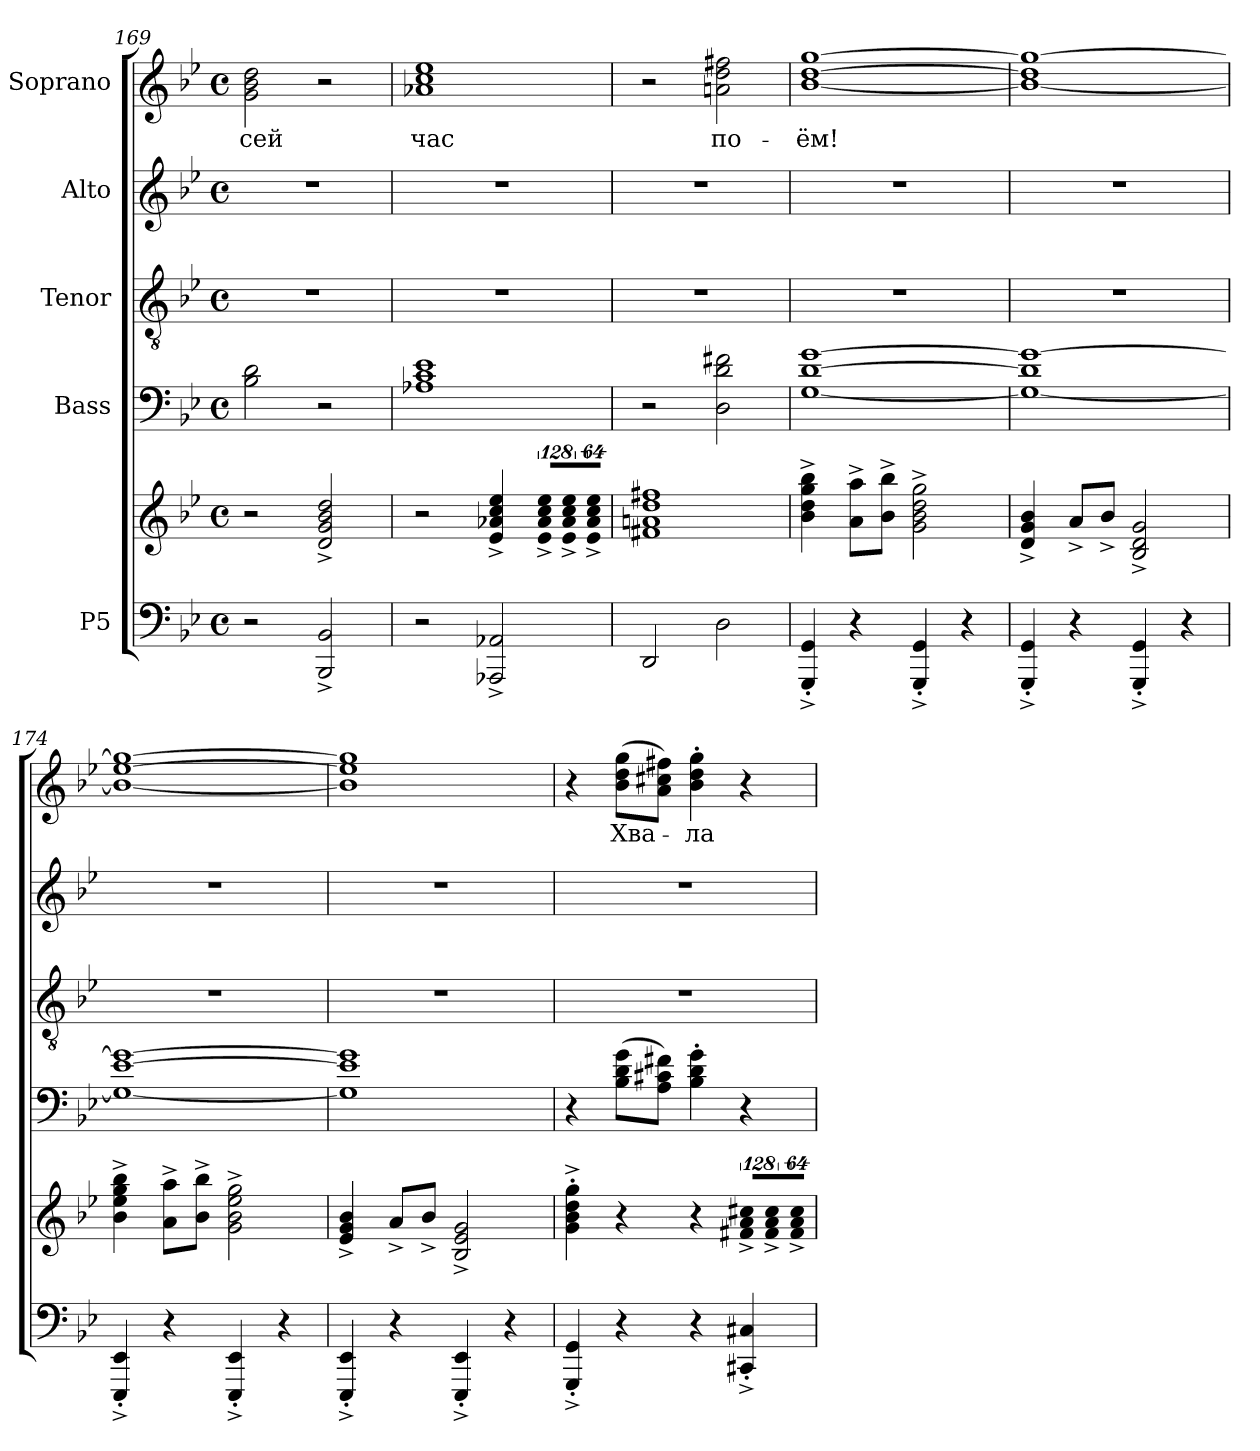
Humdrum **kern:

**kern	**kern	**kern	**kern	**kern	**kern	**text
*part5	*part5	*part4	*part3	*part2	*part1	*part1
*staff6	*staff5	*staff4	*staff3	*staff2	*staff1	*staff1
*I"P5	*	*I"Bass	*I"Tenor	*I"Alto	*I"Soprano	*
!!LO:PB:g=z
*clefF4	*clefG2	*clefF4	*clefGv2	*clefG2	*clefG2	*
*	*	*	*ITrd7c12	*	*	*
*k[b-e-]	*k[b-e-]	*k[b-e-]	*k[b-e-]	*k[b-e-]	*k[b-e-]	*
*B-:	*B-:	*B-:	*B-:	*B-:	*B-:	*
*M4/4	*M4/4	*M4/4	*M4/4	*M4/4	*M4/4	*
*met(c)	*met(c)	*met(c)	*met(c)	*met(c)	*met(c)	*
=169	=169	=169	=169	=169	=169	=169
!	!	!	!	!	!	!LO:LY:b:color=#000000
2r	2r	2B-i\ 2di	1r	1r	2gi\ 2b-i 2ddi	сей
2BBB-i/^ 2BB-i^	2di/^ 2gi^ 2b-i^ 2ddi^	2r	.	.	2r	.
=170	=170	=170	=170	=170	=170	=170
!	!	!	!	!	!	!LO:LY:b:color=#000000
2r	2r	1A-Xi 1ci 1e-i	1r	1r	1a-Xi 1cci 1ee-i	час
2AAA-Xi/^ 2AA-Xi^	4e-i/^ 4a-Xi^ 4cci^ 4ee-i^	.	.	.	.	.
!	!LO:N:vis=8	!	!	!	!	!
.	1024%85e-i/^ 1024%85a-i^ 1024%85cci^ 1024%85ee-i^L	.	.	.	.	.
!	!LO:N:vis=8	!	!	!	!	!
.	1024%85e-i/^ 1024%85a-i^ 1024%85cci^ 1024%85ee-i^	.	.	.	.	.
!	!LO:N:vis=8	!	!	!	!	!
.	512%43e-i/^ 512%43a-i^ 512%43cci^ 512%43ee-i^J	.	.	.	.	.
=171	=171	=171	=171	=171	=171	=171
2DDi/	1f#Xi 1ani 1ddi 1ff#Xi	2r	1r	1r	2r	.
!	!	!	!	!	!	!LO:LY:b:color=#000000
2Di\	.	2Di\ 2di 2f#Xi	.	.	2ani\ 2ddi 2ff#Xi	по-
=172	=172	=172	=172	=172	=172	=172
!	!	!	!	!	!	!LO:LY:b:color=#000000
4GGGi/'^ 4GGi'^	4b-i\^ 4ddi^ 4ggi^ 4bb-i^	[1Gi [1di [1gi	1r	1r	[1b-i [1ddi [1ggi	-ём!
4r	8ai\^ 8aai^L	.	.	.	.	.
.	8b-i\^ 8bb-i^J	.	.	.	.	.
4GGGi/'^ 4GGi'^	2gi\^ 2b-i^ 2ddi^ 2ggi^	.	.	.	.	.
4r	.	.	.	.	.	.
=173	=173	=173	=173	=173	=173	=173
4GGGi/'^ 4GGi'^	4di/^ 4gi^ 4b-i^	1Gi_ 1di] 1gi_	1r	1r	1b-i_ 1ddi] 1ggi_	.
4r	8a^i/L	.	.	.	.	.
.	8b-^i/J	.	.	.	.	.
4GGGi/'^ 4GGi'^	2B-i/^ 2di^ 2gi^	.	.	.	.	.
4r	.	.	.	.	.	.
=174	=174	=174	=174	=174	=174	=174
4EEE-i/'^ 4EE-i'^	4b-i\^ 4ee-i^ 4ggi^ 4bb-i^	1Gi_ [1e-i 1gi_	1r	1r	1b-i_ [1ee-i 1ggi_	.
4r	8ai\^ 8aai^L	.	.	.	.	.
.	8b-i\^ 8bb-i^J	.	.	.	.	.
4EEE-i/'^ 4EE-i'^	2gi\^ 2b-i^ 2ee-i^ 2ggi^	.	.	.	.	.
4r	.	.	.	.	.	.
!!LO:LB:g=z
=175	=175	=175	=175	=175	=175	=175
4EEE-i/'^ 4EE-i'^	4e-i/^ 4gi^ 4b-i^	1Gi] 1e-i] 1gi]	1r	1r	1b-i] 1ee-i] 1ggi]	.
4r	8a^i/L	.	.	.	.	.
.	8b-^i/J	.	.	.	.	.
4EEE-i/'^ 4EE-i'^	2B-i/^ 2e-i^ 2gi^	.	.	.	.	.
4r	.	.	.	.	.	.
=176	=176	=176	=176	=176	=176	=176
4GGGi/'^ 4GGi'^	4gi\'^ 4b-i'^ 4ddi'^ 4ggi'^	4r	1r	1r	4r	.
!	!	!	!	!	!	!LO:LY:b:color=#000000
4r	4r	(8B-i\ 8di 8giL	.	.	(8b-i\ 8ddi 8ggiL	Хва-
.	.	8Ai\ 8c#Xi 8f#XiJ)	.	.	8ai\ 8cc#Xi 8ff#XiJ)	.
!	!	!	!	!	!	!LO:LY:b:color=#000000
4r	4r	4B-i\' 4di' 4gi'	.	.	4b-i\' 4ddi' 4ggi'	-ла
!	!LO:N:vis=8	!	!	!	!	!
4CC#Xi/'^ 4C#Xi'^	1024%85f#Xi/^ 1024%85ai^ 1024%85cc#Xi^L	4r	.	.	4r	.
!	!LO:N:vis=8	!	!	!	!	!
.	1024%85f#i/^ 1024%85ai^ 1024%85cc#i^	.	.	.	.	.
!	!LO:N:vis=8	!	!	!	!	!
.	512%43f#i/^ 512%43ai^ 512%43cc#i^J	.	.	.	.	.
=	=	=	=	=	=	=
*-	*-	*-	*-	*-	*-	*-
